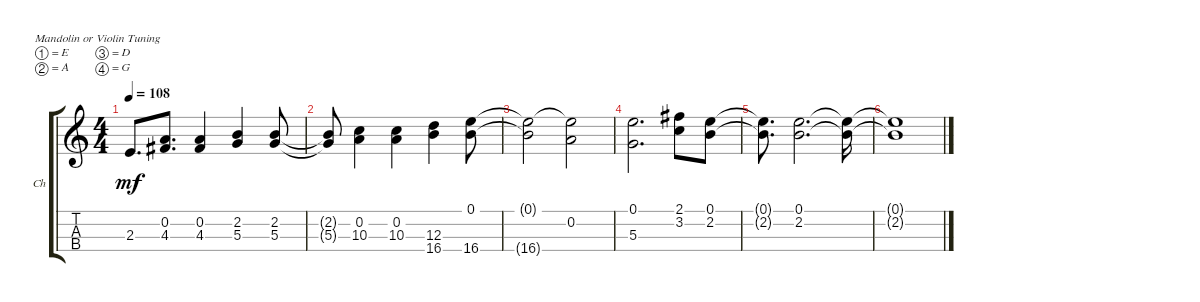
\bracketExtendMode groupsimilarinstruments
\firstSystemTrackNameOrientation horizontal
\otherSystemsTrackNameOrientation horizontal
\track ("Christin`s Vocal" "Ch") {instrument violin}
\staff {score tabs}
\tuning (E5 A4 D4 G3)
\ts (4 4)
\tempo 108
\clef g2
\ks c
2.3.8{d dy mf} (4.3 0.2).8{d} (4.3 0.2).4 (5.3 2.2).4 (5.3 2.2).8 |
(5.3{t} 2.2{t}).8 (0.2 10.3).4 (0.2 10.3).4 (12.3 16.4).4 (0.1 16.4).8 |
(0.1{t} 16.4{t}).2 (0.1{t} 0.2).2 |
(0.1 5.3).2{d} (3.2 2.1).8 (2.2 0.1).8 |
(2.2{t} 0.1{t}).8{d} (2.2 0.1).2{d} (2.2{t} 0.1{t}).16 |
(2.2{t} 0.1{t}).1
